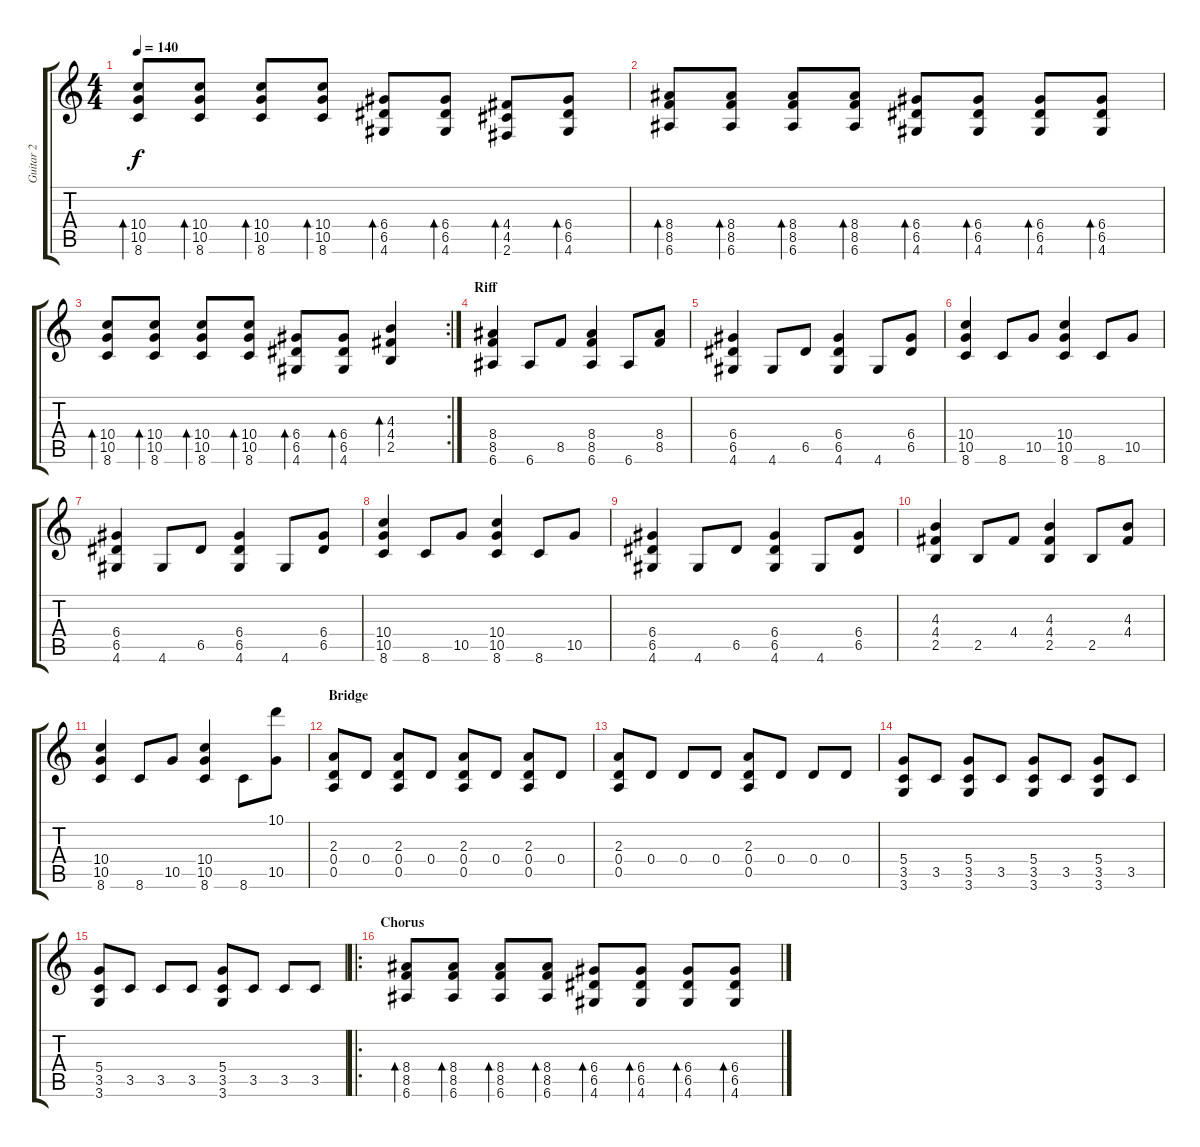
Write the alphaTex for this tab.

\track ("Guitar 2" "Guitar 2") {instrument distortionguitar}
\staff {score tabs}
\tuning (E4 B3 G3 D3 A2 E2) {hide}
\ts (4 4)
\tempo 140
\clef g2
\ks c
(10.4 10.5 8.6).8{bd 60 dy f} (10.4 10.5 8.6).8{bd 60} (10.4 10.5 8.6).8{bd 60} (10.4 10.5 8.6).8{bd 60} (6.4 6.5 4.6).8{bd 60} (6.4 6.5 4.6).8{bd 60} (4.4 4.5 2.6).8{bd 60} (6.4 6.5 4.6).8{bd 60} |
(8.4 8.5 6.6).8{bd 60} (8.4 8.5 6.6).8{bd 60} (8.4 8.5 6.6).8{bd 60} (8.4 8.5 6.6).8{bd 60} (6.4 6.5 4.6).8{bd 60} (6.4 6.5 4.6).8{bd 60} (6.4 6.5 4.6).8{bd 60} (6.4 6.5 4.6).8{bd 60} |
\rc 2
(10.4 10.5 8.6).8{bd 60} (10.4 10.5 8.6).8{bd 60} (10.4 10.5 8.6).8{bd 60} (10.4 10.5 8.6).8{bd 60} (6.4 6.5 4.6).8{bd 60} (6.4 6.5 4.6).8{bd 60} (4.3 4.4 2.5).4{bd 60} |
\section ("" "Riff")
(8.4 8.5 6.6).4{instrument acousticguitarsteel} 6.6.8 8.5.8 (8.4 8.5 6.6).4 6.6.8 (8.4 8.5).8 |
(6.4 6.5 4.6).4 4.6.8 6.5.8 (6.4 6.5 4.6).4 4.6.8 (6.4 6.5).8 |
(10.4 10.5 8.6).4 8.6.8 10.5.8 (10.4 10.5 8.6).4 8.6.8 10.5.8 |
(6.4 6.5 4.6).4 4.6.8 6.5.8 (6.4 6.5 4.6).4 4.6.8 (6.4 6.5).8 |
(10.4 10.5 8.6).4 8.6.8 10.5.8 (10.4 10.5 8.6).4 8.6.8 10.5.8 |
(6.4 6.5 4.6).4 4.6.8 6.5.8 (6.4 6.5 4.6).4 4.6.8 (6.4 6.5).8 |
(4.3 4.4 2.5).4 2.5.8 4.4.8 (4.3 4.4 2.5).4 2.5.8 (4.3 4.4).8 |
(10.4 10.5 8.6).4 8.6.8 10.5.8 (10.4 10.5 8.6).4 8.6.8 (10.1 10.5).8 |
\section ("" "Bridge")
(2.3 0.4 0.5).8{instrument distortionguitar} 0.4.8 (2.3 0.4 0.5).8 0.4.8 (2.3 0.4 0.5).8 0.4.8 (2.3 0.4 0.5).8 0.4.8 |
(2.3 0.4 0.5).8 0.4.8 0.4.8 0.4.8 (2.3 0.4 0.5).8 0.4.8 0.4.8 0.4.8 |
(5.4 3.5 3.6).8 3.5.8 (5.4 3.5 3.6).8 3.5.8 (5.4 3.5 3.6).8 3.5.8 (5.4 3.5 3.6).8 3.5.8 |
(5.4 3.5 3.6).8 3.5.8 3.5.8 3.5.8 (5.4 3.5 3.6).8 3.5.8 3.5.8 3.5.8 |
\ro
\section ("" "Chorus")
(8.4 8.5 6.6).8{bd 60} (8.4 8.5 6.6).8{bd 60} (8.4 8.5 6.6).8{bd 60} (8.4 8.5 6.6).8{bd 60} (6.4 6.5 4.6).8{bd 60} (6.4 6.5 4.6).8{bd 60} (6.4 6.5 4.6).8{bd 60} (6.4 6.5 4.6).8{bd 60}
